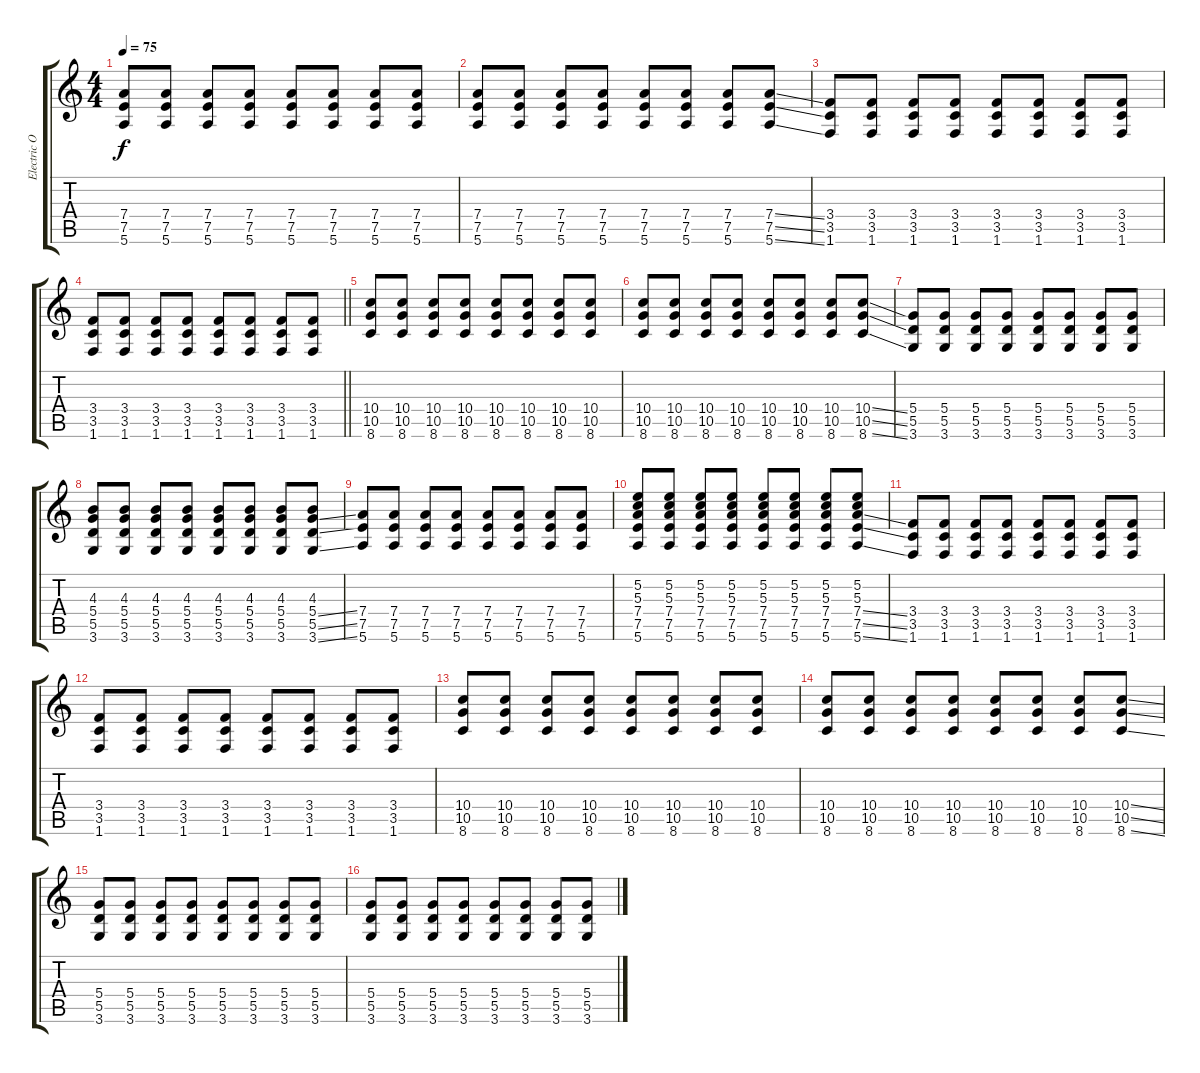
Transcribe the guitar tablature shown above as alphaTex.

\track ("Electric Overdrive" "Electric O") {instrument overdrivenguitar bank 255}
\staff {score tabs}
\tuning (E4 B3 G3 D3 A2 E2) {hide}
\ts (4 4)
\tempo 75
\clef g2
\ks c
(7.4 7.5 5.6).8{dy f} (7.4 7.5 5.6).8 (7.4 7.5 5.6).8 (7.4 7.5 5.6).8 (7.4 7.5 5.6).8 (7.4 7.5 5.6).8 (7.4 7.5 5.6).8 (7.4 7.5 5.6).8 |
(7.4 7.5 5.6).8 (7.4 7.5 5.6).8 (7.4 7.5 5.6).8 (7.4 7.5 5.6).8 (7.4 7.5 5.6).8 (7.4 7.5 5.6).8 (7.4 7.5 5.6).8 (7.4{ss} 7.5{ss} 5.6{ss}).8 |
(3.4 3.5 1.6).8 (3.4 3.5 1.6).8 (3.4 3.5 1.6).8 (3.4 3.5 1.6).8 (3.4 3.5 1.6).8 (3.4 3.5 1.6).8 (3.4 3.5 1.6).8 (3.4 3.5 1.6).8 |
\barLineRight lightlight
(3.4 3.5 1.6).8 (3.4 3.5 1.6).8 (3.4 3.5 1.6).8 (3.4 3.5 1.6).8 (3.4 3.5 1.6).8 (3.4 3.5 1.6).8 (3.4 3.5 1.6).8 (3.4 3.5 1.6).8 |
(10.4 10.5 8.6).8 (10.4 10.5 8.6).8 (10.4 10.5 8.6).8 (10.4 10.5 8.6).8 (10.4 10.5 8.6).8 (10.4 10.5 8.6).8 (10.4 10.5 8.6).8 (10.4 10.5 8.6).8 |
(10.4 10.5 8.6).8 (10.4 10.5 8.6).8 (10.4 10.5 8.6).8 (10.4 10.5 8.6).8 (10.4 10.5 8.6).8 (10.4 10.5 8.6).8 (10.4 10.5 8.6).8 (10.4{ss} 10.5{ss} 8.6{ss}).8 |
(5.4 5.5 3.6).8 (5.4 5.5 3.6).8 (5.4 5.5 3.6).8 (5.4 5.5 3.6).8 (5.4 5.5 3.6).8 (5.4 5.5 3.6).8 (5.4 5.5 3.6).8 (5.4 5.5 3.6).8 |
(4.3 5.4 5.5 3.6).8 (4.3 5.4 5.5 3.6).8 (4.3 5.4 5.5 3.6).8 (4.3 5.4 5.5 3.6).8 (4.3 5.4 5.5 3.6).8 (4.3 5.4 5.5 3.6).8 (4.3 5.4 5.5 3.6).8 (4.3 5.4{ss} 5.5{ss} 3.6{ss}).8 |
(7.4 7.5 5.6).8 (7.4 7.5 5.6).8 (7.4 7.5 5.6).8 (7.4 7.5 5.6).8 (7.4 7.5 5.6).8 (7.4 7.5 5.6).8 (7.4 7.5 5.6).8 (7.4 7.5 5.6).8 |
(5.2 5.3 7.4 7.5 5.6).8 (5.2 5.3 7.4 7.5 5.6).8 (5.2 5.3 7.4 7.5 5.6).8 (5.2 5.3 7.4 7.5 5.6).8 (5.2 5.3 7.4 7.5 5.6).8 (5.2 5.3 7.4 7.5 5.6).8 (5.2 5.3 7.4 7.5 5.6).8 (5.2 5.3 7.4{ss} 7.5{ss} 5.6{ss}).8 |
(3.4 3.5 1.6).8 (3.4 3.5 1.6).8 (3.4 3.5 1.6).8 (3.4 3.5 1.6).8 (3.4 3.5 1.6).8 (3.4 3.5 1.6).8 (3.4 3.5 1.6).8 (3.4 3.5 1.6).8 |
(3.4 3.5 1.6).8 (3.4 3.5 1.6).8 (3.4 3.5 1.6).8 (3.4 3.5 1.6).8 (3.4 3.5 1.6).8 (3.4 3.5 1.6).8 (3.4 3.5 1.6).8 (3.4 3.5 1.6).8 |
(10.4 10.5 8.6).8 (10.4 10.5 8.6).8 (10.4 10.5 8.6).8 (10.4 10.5 8.6).8 (10.4 10.5 8.6).8 (10.4 10.5 8.6).8 (10.4 10.5 8.6).8 (10.4 10.5 8.6).8 |
(10.4 10.5 8.6).8 (10.4 10.5 8.6).8 (10.4 10.5 8.6).8 (10.4 10.5 8.6).8 (10.4 10.5 8.6).8 (10.4 10.5 8.6).8 (10.4 10.5 8.6).8 (10.4{ss} 10.5{ss} 8.6{ss}).8 |
(5.4 5.5 3.6).8 (5.4 5.5 3.6).8 (5.4 5.5 3.6).8 (5.4 5.5 3.6).8 (5.4 5.5 3.6).8 (5.4 5.5 3.6).8 (5.4 5.5 3.6).8 (5.4 5.5 3.6).8 |
(5.4 5.5 3.6).8 (5.4 5.5 3.6).8 (5.4 5.5 3.6).8 (5.4 5.5 3.6).8 (5.4 5.5 3.6).8 (5.4 5.5 3.6).8 (5.4 5.5 3.6).8 (5.4{ss} 5.5{ss} 3.6{ss}).8
